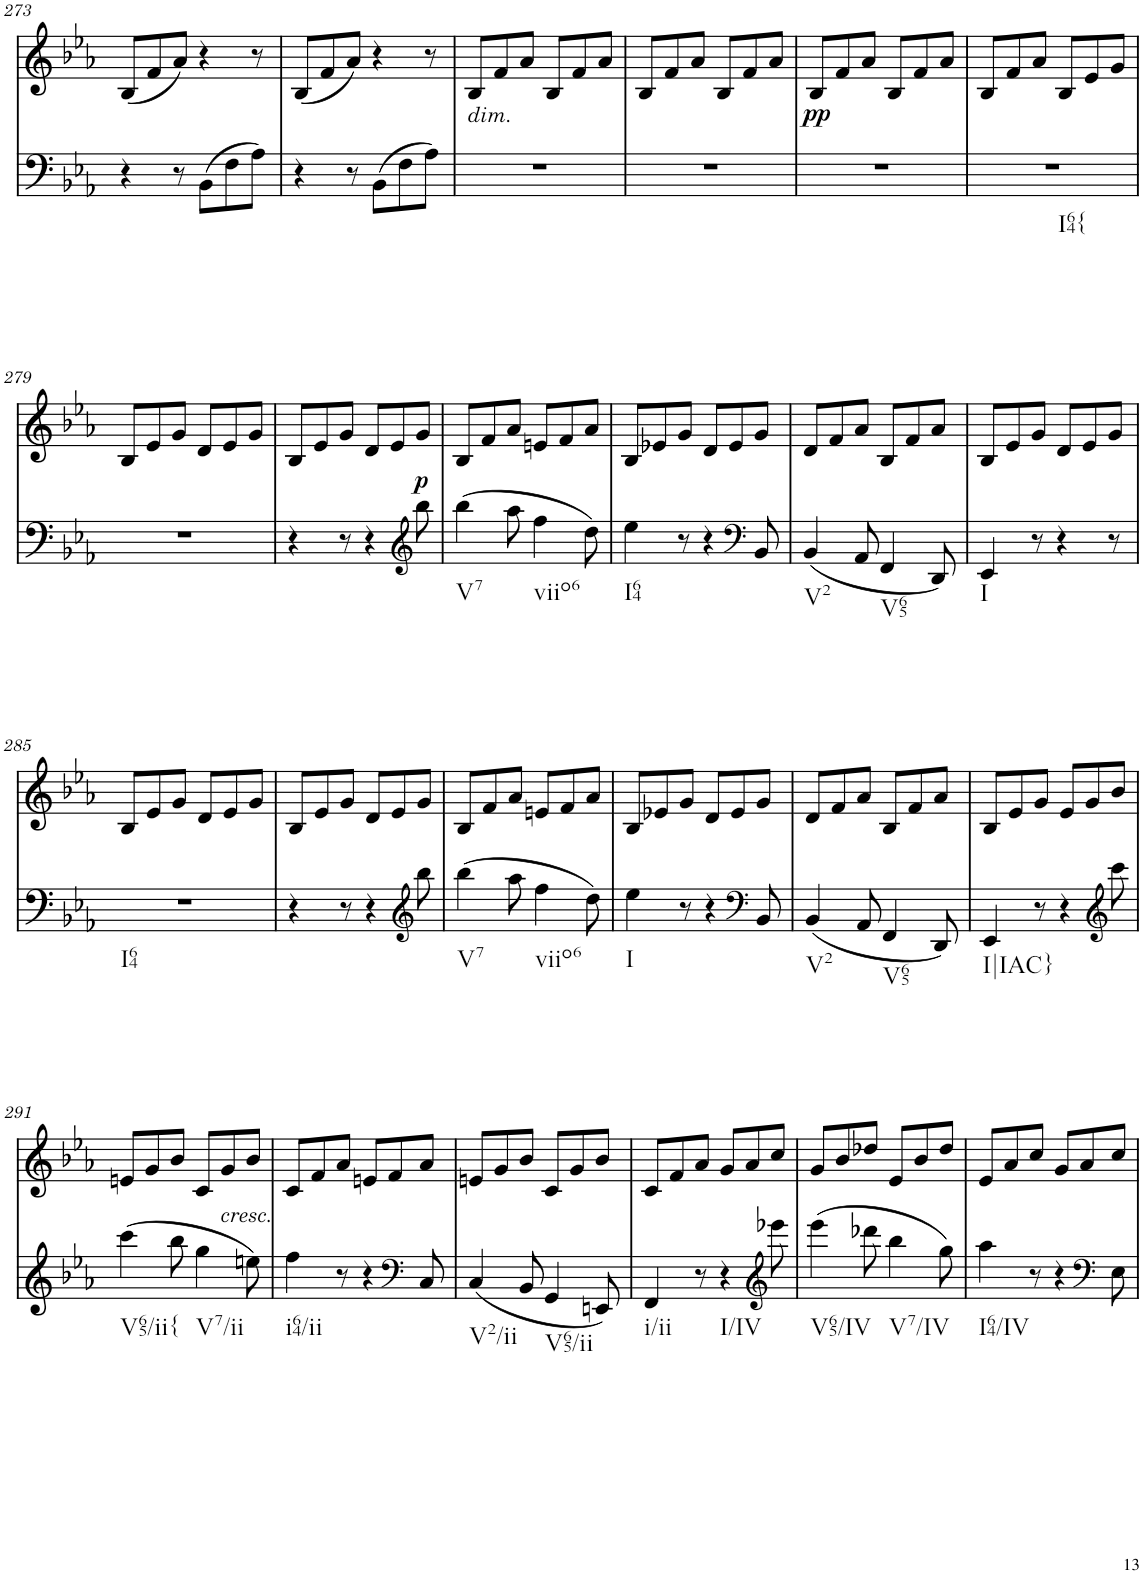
**kern	**kern	**text	**dynam
*part2	*part1	*part1	*part1
*staff2	*staff1	*staff1	*staff1
*I"piano	*I"piano	*	*
*I'Pno	*I'Pno	*	*
!!LO:PB:g=z
*clefF4	*clefG2	*	*
*k[b-e-a-]	*k[b-e-a-]	*	*
*E-:	*E-:	*	*
*M6/8	*M6/8	*	*
=273	=273	=273	=273
4r	(8B-/L	.	.
.	8f/	.	.
8r	8a-/J)	.	.
(8BB-\L	4r	.	.
8F\	.	.	.
8A-\J)	8r	.	.
=274	=274	=274	=274
4r	(8B-/L	.	.
.	8f/	.	.
8r	8a-/J)	.	.
(8BB-\L	4r	.	.
8F\	.	.	.
8A-\J)	8r	.	.
=275	=275	=275	=275
!	!LO:TX:b:i:t=dim.	!	!
!	!	!LO:LY:b	!
2.r	8B-/L	>	.
.	8f/	.	.
.	8a-/J	.	.
.	8B-/L	.	.
.	8f/	.	.
.	8a-/J	.	.
=276	=276	=276	=276
2.r	8B-/L	.	.
.	8f/	.	.
.	8a-/J	.	.
.	8B-/L	.	.
.	8f/	.	.
.	8a-/J	.	.
=277	=277	=277	=277
!	!	!LO:LY:b	!LO:DY:b
2.r	8B-/L	pp	pp
.	8f/	.	.
.	8a-/J	.	.
.	8B-/L	.	.
.	8f/	.	.
.	8a-/J	.	.
=278	=278	=278	=278
!LO:TX:b:t=I64{	!	!	!
2.r	8B-/L	.	.
.	8f/	.	.
.	8a-/J	.	.
.	8B-/L	.	.
.	8e-/	.	.
.	8g/J	.	.
!!LO:LB:g=z
=279	=279	=279	=279
2.r	8B-/L	.	.
.	8e-/	.	.
.	8g/J	.	.
.	8d/L	.	.
.	8e-/	.	.
.	8g/J	.	.
=280	=280	=280	=280
4r	8B-/L	.	.
.	8e-/	.	.
8r	8g/J	.	.
4r	8d/L	.	.
!	!	!LO:LY:b	!
.	8e-/	p	.
*clefG2	*	*	*
!	!	!	!LO:DY:b
8bb-\	8g/J	.	p
=281	=281	=281	=281
!LO:TX:b:t=V7	!	!	!
(4bb-\	8B-/L	.	.
.	8f/	.	.
8aa-\	8a-/J	.	.
!LO:TX:b:t=viio6	!	!	!
4ff\	8en/L	.	.
.	8f/	.	.
8dd\)	8a-/J	.	.
=282	=282	=282	=282
!LO:TX:b:t=I64	!	!	!
4ee-\	8B-/L	.	.
.	8e-X/	.	.
8r	8g/J	.	.
4r	8d/L	.	.
.	8e-/	.	.
*clefF4	*	*	*
8BB-/	8g/J	.	.
=283	=283	=283	=283
!LO:TX:b:t=V2	!	!	!
(4BB-/	8d/L	.	.
.	8f/	.	.
8AA-/	8a-/J	.	.
!LO:TX:b:t=V65	!	!	!
4FF/	8B-/L	.	.
.	8f/	.	.
8DD/)	8a-/J	.	.
=284	=284	=284	=284
!LO:TX:b:t=I	!	!	!
4EE-/	8B-/L	.	.
.	8e-/	.	.
8r	8g/J	.	.
4r	8d/L	.	.
.	8e-/	.	.
8r	8g/J	.	.
!!LO:LB:g=z
=285	=285	=285	=285
!LO:TX:b:t=I64	!	!	!
2.r	8B-/L	.	.
.	8e-/	.	.
.	8g/J	.	.
.	8d/L	.	.
.	8e-/	.	.
.	8g/J	.	.
=286	=286	=286	=286
4r	8B-/L	.	.
.	8e-/	.	.
8r	8g/J	.	.
4r	8d/L	.	.
.	8e-/	.	.
*clefG2	*	*	*
8bb-\	8g/J	.	.
=287	=287	=287	=287
!LO:TX:b:t=V7	!	!	!
(4bb-\	8B-/L	.	.
.	8f/	.	.
8aa-\	8a-/J	.	.
!LO:TX:b:t=viio6	!	!	!
4ff\	8en/L	.	.
.	8f/	.	.
8dd\)	8a-/J	.	.
=288	=288	=288	=288
!LO:TX:b:t=I	!	!	!
4ee-\	8B-/L	.	.
.	8e-X/	.	.
8r	8g/J	.	.
4r	8d/L	.	.
.	8e-/	.	.
*clefF4	*	*	*
8BB-/	8g/J	.	.
=289	=289	=289	=289
!LO:TX:b:t=V2	!	!	!
(4BB-/	8d/L	.	.
.	8f/	.	.
8AA-/	8a-/J	.	.
!LO:TX:b:t=V65	!	!	!
4FF/	8B-/L	.	.
.	8f/	.	.
8DD/)	8a-/J	.	.
=290	=290	=290	=290
!LO:TX:b:t=I|IAC}	!	!	!
4EE-/	8B-/L	.	.
.	8e-/	.	.
8r	8g/J	.	.
4r	8e-/L	.	.
.	8g/	.	.
*clefG2	*	*	*
8ccc\	8b-/J	.	.
!!LO:LB:g=z
=291	=291	=291	=291
!LO:TX:b:t=V65/ii{	!	!	!
(4ccc\	8en/L	.	.
.	8g/	.	.
8bb-\	8b-/J	.	.
!LO:TX:b:t=V7/ii	!	!	!
4gg\	8c/L	.	.
!	!LO:TX:b:i:t=cresc.	!	!
.	8g/	.	.
8een\)	8b-/J	.	.
=292	=292	=292	=292
!LO:TX:b:t=i64/ii	!	!	!
4ff\	8c/L	.	.
.	8f/	.	.
8r	8a-/J	.	.
4r	8en/L	.	.
.	8f/	.	.
*clefF4	*	*	*
8C/	8a-/J	.	.
=293	=293	=293	=293
!LO:TX:b:t=V2/ii	!	!	!
(4C/	8en/L	.	.
.	8g/	.	.
8BB-/	8b-/J	.	.
!LO:TX:b:t=V65/ii	!	!	!
4GG/	8c/L	.	.
.	8g/	.	.
8EEn/)	8b-/J	.	.
=294	=294	=294	=294
!LO:TX:b:t=i/ii	!	!	!
4FF/	8c/L	.	.
.	8f/	.	.
8r	8a-/J	.	.
!LO:TX:b:t=I/IV	!	!	!
4r	8g/L	.	.
.	8a-/	.	.
*clefG2	*	*	*
8eee-X\	8cc/J	.	.
=295	=295	=295	=295
!LO:TX:b:t=V65/IV	!	!	!
(4eee-\	8g/L	.	.
.	8b-/	.	.
8ddd-X\	8dd-X/J	.	.
!LO:TX:b:t=V7/IV	!	!	!
4bb-\	8e-/L	.	.
.	8b-/	.	.
8gg\)	8dd-/J	.	.
=296	=296	=296	=296
!LO:TX:b:t=I64/IV	!	!	!
4aa-\	8e-/L	.	.
.	8a-/	.	.
8r	8cc/J	.	.
4r	8g/L	.	.
.	8a-/	.	.
*clefF4	*	*	*
8E-\	8cc/J	.	.
=	=	=	=
*-	*-	*-	*-
